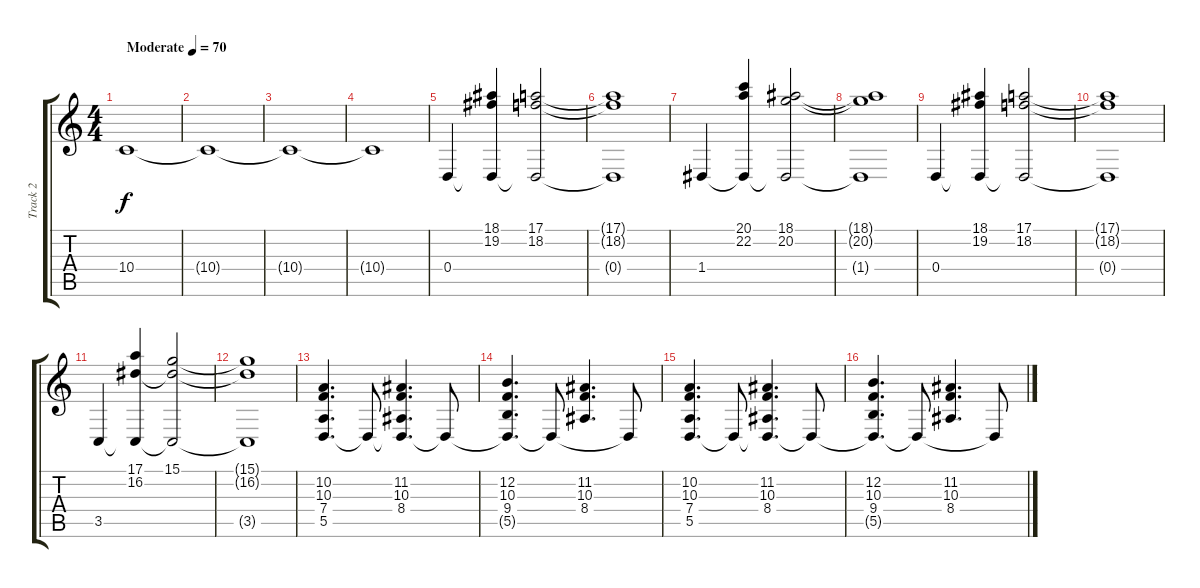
\track ("Track 2" "Track 2") {instrument stringensemble2}
\staff {score tabs}
\tuning (E4 B3 G3 D3 A2 E2) {hide}
\ts (4 4)
\tempo (70 "Moderate")
\clef g2
\ks c
10.4.1{dy f instrument stringensemble2} |
10.4{t}.1 |
10.4{t}.1 |
10.4{t}.1 |
0.4.4 (18.1 19.2 0.4{t}).4 (17.1 18.2 0.4{t}).2 |
(17.1{t} 18.2{t} 0.4{t}).1 |
1.4.4 (20.1 22.2 1.4{t}).4 (18.1 20.2 1.4{t}).2 |
(18.1{t} 20.2{t} 1.4{t}).1 |
0.4.4 (18.1 19.2 0.4{t}).4 (17.1 18.2 0.4{t}).2 |
(17.1{t} 18.2{t} 0.4{t}).1 |
3.5.4 (17.1 16.2 3.5{t}).4 (15.1 16.2{t} 3.5{t}).2 |
(15.1{t} 16.2{t} 3.5{t}).1 |
(10.2 10.3 7.4 5.5).4{d} 5.5{t}.8 (11.2 10.3 8.4 5.5{t}).4{d} 5.5{t}.8 |
(12.2 10.3 9.4 5.5{t}).4{d} 5.5{t}.8 (11.2 10.3 8.4).4{d} 5.5{t}.8 |
(10.2 10.3 7.4 5.5).4{d} 5.5{t}.8 (11.2 10.3 8.4 5.5{t}).4{d} 5.5{t}.8 |
(12.2 10.3 9.4 5.5{t}).4{d} 5.5{t}.8 (11.2 10.3 8.4).4{d} 5.5{t}.8
